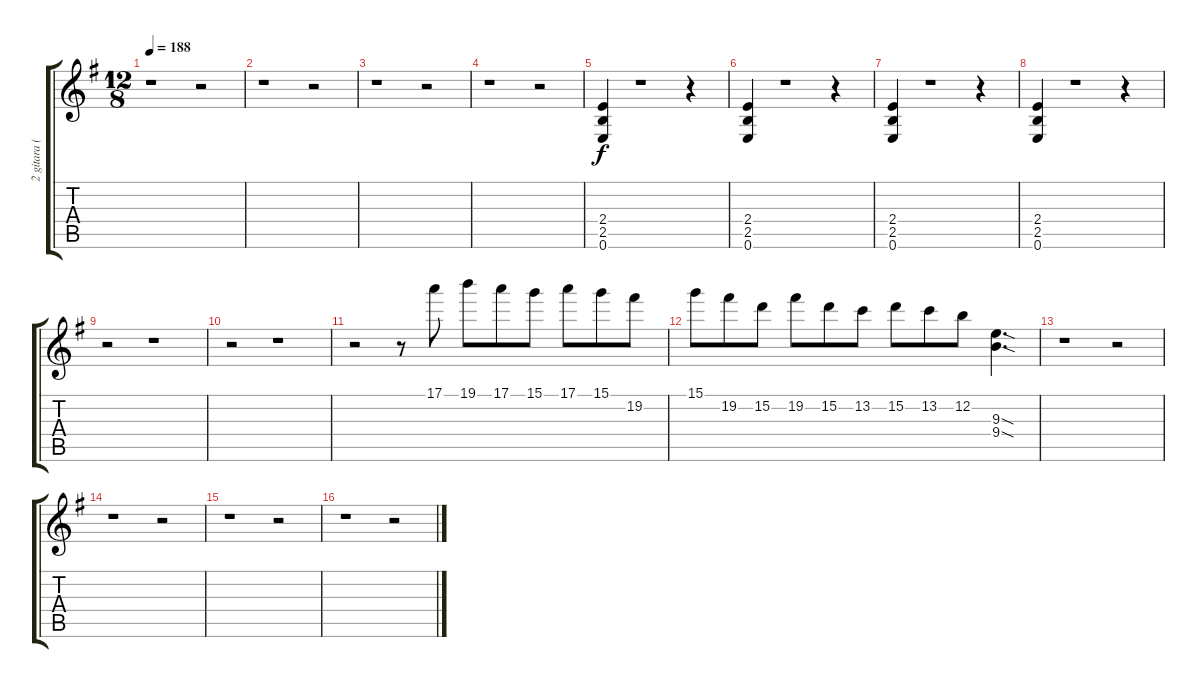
\track ("2 gitara (distorzija)" "2 gitara (") {instrument distortionguitar}
\staff {score tabs}
\tuning (E4 B3 G3 D3 A2 E2) {hide}
\ts (12 8)
\tempo 188
\clef g2
\ks g
r.1{dy f} r.2 |
r.1 r.2 |
r.1 r.2 |
r.1 r.2 |
(2.4 2.5 0.6).4 r.1 r.4 |
(2.4 2.5 0.6).4 r.1 r.4 |
(2.4 2.5 0.6).4 r.1 r.4 |
(2.4 2.5 0.6).4 r.1 r.4 |
r.2 r.1 |
r.2 r.1 |
r.2 r.8 17.1.8 19.1.8 17.1.8 15.1.8 17.1.8 15.1.8 19.2.8 |
15.1.8 19.2.8 15.2.8 19.2.8 15.2.8 13.2.8 15.2.8 13.2.8 12.2.8 (9.3{sod} 9.4{sod}).4{d} |
r.1 r.2 |
r.1 r.2 |
r.1 r.2 |
r.1 r.2
